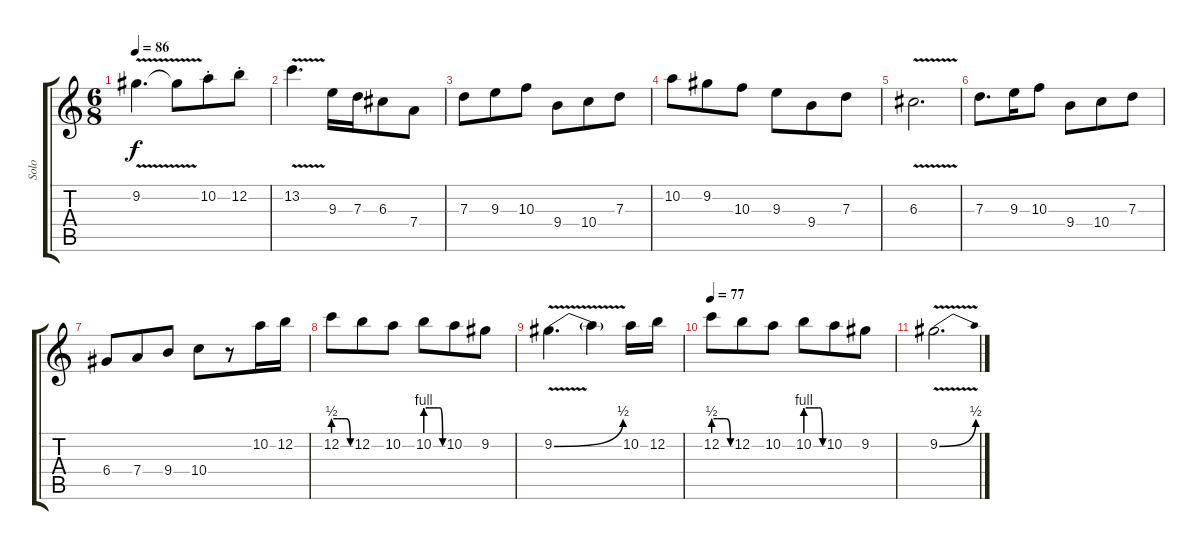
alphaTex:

\track ("Solo" "Solo") {instrument acousticguitarsteel}
\staff {score tabs}
\tuning (E4 B3 G3 D3 A2 E2) {hide}
\ts (6 8)
\tempo 86
\clef g2
\ks c
9.2{v}.4{d dy f} 9.2{t}.8 10.2{st}.8 12.2{st}.8 |
13.2{v}.4{d} 9.3.16 7.3.16 6.3.8 7.4.8 |
7.3.8 9.3.8 10.3.8 9.4.8 10.4.8 7.3.8 |
10.2.8 9.2.8 10.3.8 9.3.8 9.4.8 7.3.8 |
6.3{v}.2{d} |
7.3.8{d} 9.3.16 10.3.8 9.4.8 10.4.8 7.3.8 |
6.4.8 7.4.8 9.4.8 10.4.8 r.8 10.2.16 12.2.16 |
12.2{be (custom 0 2 15 2 30 2 46 2 60 0)}.8 12.2.8 10.2.8 10.2{be (custom 0 4 15 4 30 4 45 4 51 4 60 0)}.8 10.2.8 9.2.8 |
9.2{be (bend 0 0 60 2) v}.4{d} 9.2{t}.4 10.2.16 12.2.16 |
\tempo 77
12.2{be (custom 0 2 15 2 30 2 46 2 60 0)}.8 12.2.8 10.2.8 10.2{be (custom 0 4 15 4 30 4 45 4 51 4 60 0)}.8 10.2.8 9.2.8 |
9.2{be (bend 0 0 60 2) v}.2{d}
